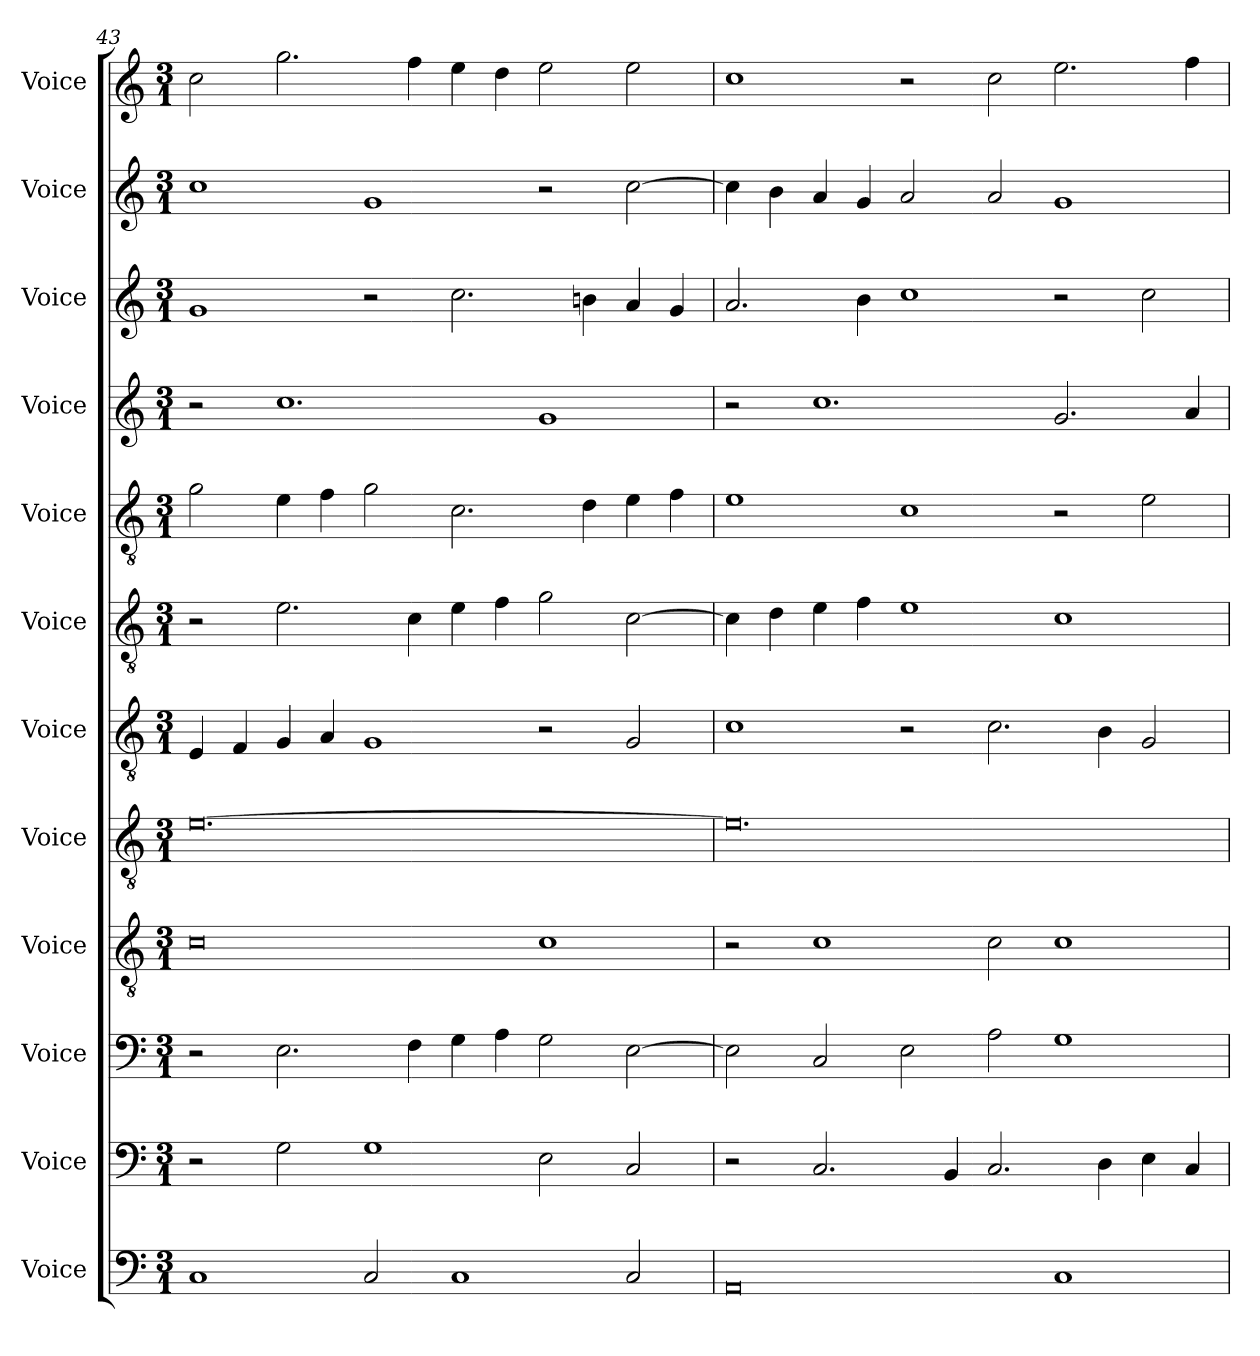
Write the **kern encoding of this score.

**kern	**kern	**kern	**kern	**kern	**kern	**kern	**kern	**kern	**kern	**kern	**kern
*part12	*part11	*part10	*part9	*part8	*part7	*part6	*part5	*part4	*part3	*part2	*part1
*staff12	*staff11	*staff10	*staff9	*staff8	*staff7	*staff6	*staff5	*staff4	*staff3	*staff2	*staff1
*I"Voice	*I"Voice	*I"Voice	*I"Voice	*I"Voice	*I"Voice	*I"Voice	*I"Voice	*I"Voice	*I"Voice	*I"Voice	*I"Voice
*I'V	*I'V	*I'V	*I'V	*I'V	*I'V	*I'V	*I'V	*I'V	*I'V	*I'V	*I'V
!!LO:PB:g=z
*clefF4	*clefF4	*clefF4	*clefGv2	*clefGv2	*clefGv2	*clefGv2	*clefGv2	*clefG2	*clefG2	*clefG2	*clefG2
*k[]	*k[]	*k[]	*k[]	*k[]	*k[]	*k[]	*k[]	*k[]	*k[]	*k[]	*k[]
*M3/1	*M3/1	*M3/1	*M3/1	*M3/1	*M3/1	*M3/1	*M3/1	*M3/1	*M3/1	*M3/1	*M3/1
=43	=43	=43	=43	=43	=43	=43	=43	=43	=43	=43	=43
1C	2r	2r	0c	[0.e	4E/	2r	2g\	2r	1g	1cc	2cc\
.	.	.	.	.	4F/	.	.	.	.	.	.
.	2G\	2.E\	.	.	4G/	2.e\	4e\	1.cc	.	.	2.gg\
.	.	.	.	.	4A/	.	4f\	.	.	.	.
2C/	1G	.	.	.	1G	.	2g\	.	2r	1g	.
.	.	4F\	.	.	.	4c\	.	.	.	.	4ff\
1C	.	4G\	.	.	.	4e\	2.c\	.	2.cc\	.	4ee\
.	.	4A\	.	.	.	4f\	.	.	.	.	4dd\
.	2E\	2G\	1c	.	2r	2g\	.	1g	.	2r	2ee\
.	.	.	.	.	.	.	4d\	.	4bn\	.	.
2C/	2C/	[2E\	.	.	2G/	[2c\	4e\	.	4a/	[2cc\	2ee\
.	.	.	.	.	.	.	4f\	.	4g/	.	.
=44	=44	=44	=44	=44	=44	=44	=44	=44	=44	=44	=44
0AA	2r	2E\]	2r	0.e]	1c	4c\]	1e	2r	2.a/	4cc\]	1cc
.	.	.	.	.	.	4d\	.	.	.	4b\	.
.	2.C/	2C/	1c	.	.	4e\	.	1.cc	.	4a/	.
.	.	.	.	.	.	4f\	.	.	4b\	4g/	.
.	.	2E\	.	.	2r	1e	1c	.	1cc	2a/	2r
.	4BB/	.	.	.	.	.	.	.	.	.	.
.	2.C/	2A\	2c\	.	2.c\	.	.	.	.	2a/	2cc\
1C	.	1G	1c	.	.	1c	2r	2.g/	2r	1g	2.ee\
.	4D\	.	.	.	4B\	.	.	.	.	.	.
.	4E\	.	.	.	2G/	.	2e\	.	2cc\	.	.
.	4C/	.	.	.	.	.	.	4a/	.	.	4ff\
=	=	=	=	=	=	=	=	=	=	=	=
*-	*-	*-	*-	*-	*-	*-	*-	*-	*-	*-	*-
